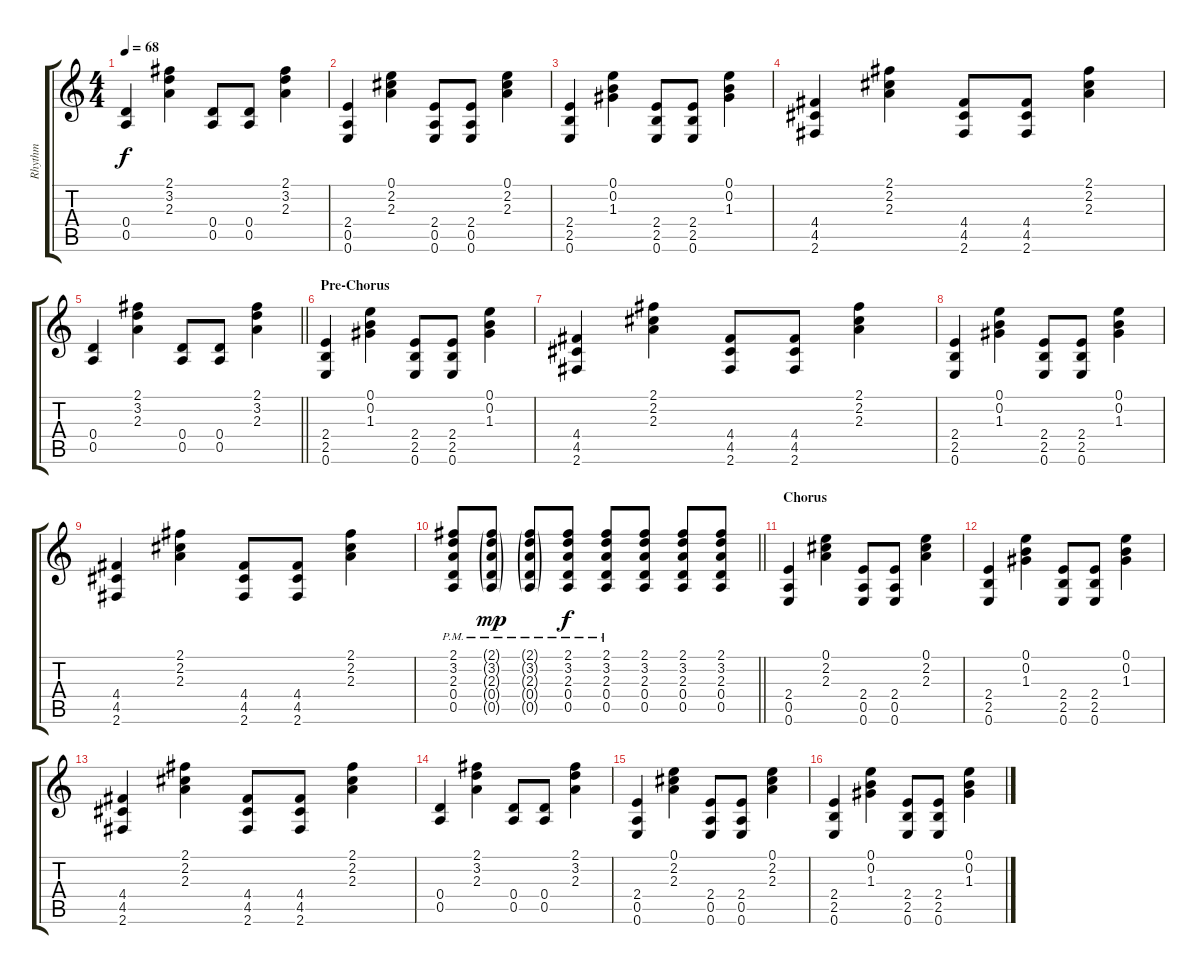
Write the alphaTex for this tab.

\track ("Rhythm" "Rhythm") {instrument acousticguitarsteel}
\staff {score tabs}
\tuning (E4 B3 G3 D3 A2 E2) {hide}
\ts (4 4)
\tempo 68
\clef g2
\ks c
(0.4 0.5).4{dy f} (2.1 3.2 2.3).4 (0.4 0.5).8 (0.4 0.5).8 (2.1 3.2 2.3).4 |
(2.4 0.5 0.6).4 (0.1 2.2 2.3).4 (2.4 0.5 0.6).8 (2.4 0.5 0.6).8 (0.1 2.2 2.3).4 |
(2.4 2.5 0.6).4 (0.1 0.2 1.3).4 (2.4 2.5 0.6).8 (2.4 2.5 0.6).8 (0.1 0.2 1.3).4 |
(4.4 4.5 2.6).4 (2.1 2.2 2.3).4 (4.4 4.5 2.6).8 (4.4 4.5 2.6).8 (2.1 2.2 2.3).4 |
\barLineRight lightlight
(0.4 0.5).4 (2.1 3.2 2.3).4 (0.4 0.5).8 (0.4 0.5).8 (2.1 3.2 2.3).4 |
\section ("" "Pre-Chorus")
(2.4 2.5 0.6).4 (0.1 0.2 1.3).4 (2.4 2.5 0.6).8 (2.4 2.5 0.6).8 (0.1 0.2 1.3).4 |
(4.4 4.5 2.6).4 (2.1 2.2 2.3).4 (4.4 4.5 2.6).8 (4.4 4.5 2.6).8 (2.1 2.2 2.3).4 |
(2.4 2.5 0.6).4 (0.1 0.2 1.3).4 (2.4 2.5 0.6).8 (2.4 2.5 0.6).8 (0.1 0.2 1.3).4 |
(4.4 4.5 2.6).4 (2.1 2.2 2.3).4 (4.4 4.5 2.6).8 (4.4 4.5 2.6).8 (2.1 2.2 2.3).4 |
\barLineRight lightlight
(2.1 3.2 2.3{pm} 0.4 0.5).8 (2.1{g} 3.2{g} 2.3{g pm} 0.4{g} 0.5{g}).8{dy mp} (2.1{g} 3.2{g} 2.3{g pm} 0.4{g} 0.5{g}).8 (2.1{pm} 3.2{pm} 2.3 0.4{pm} 0.5{pm}).8{dy f} (2.1{pm} 3.2{pm} 2.3{pm} 0.4{pm} 0.5{pm}).8 (2.1 3.2 2.3 0.4 0.5).8 (2.1 3.2 2.3 0.4 0.5).8 (2.1 3.2 2.3 0.4 0.5).8 |
\section ("" "Chorus")
(2.4 0.5 0.6).4 (0.1 2.2 2.3).4 (2.4 0.5 0.6).8 (2.4 0.5 0.6).8 (0.1 2.2 2.3).4 |
(2.4 2.5 0.6).4 (0.1 0.2 1.3).4 (2.4 2.5 0.6).8 (2.4 2.5 0.6).8 (0.1 0.2 1.3).4 |
(4.4 4.5 2.6).4 (2.1 2.2 2.3).4 (4.4 4.5 2.6).8 (4.4 4.5 2.6).8 (2.1 2.2 2.3).4 |
(0.4 0.5).4 (2.1 3.2 2.3).4 (0.4 0.5).8 (0.4 0.5).8 (2.1 3.2 2.3).4 |
(2.4 0.5 0.6).4 (0.1 2.2 2.3).4 (2.4 0.5 0.6).8 (2.4 0.5 0.6).8 (0.1 2.2 2.3).4 |
(2.4 2.5 0.6).4 (0.1 0.2 1.3).4 (2.4 2.5 0.6).8 (2.4 2.5 0.6).8 (0.1 0.2 1.3).4
